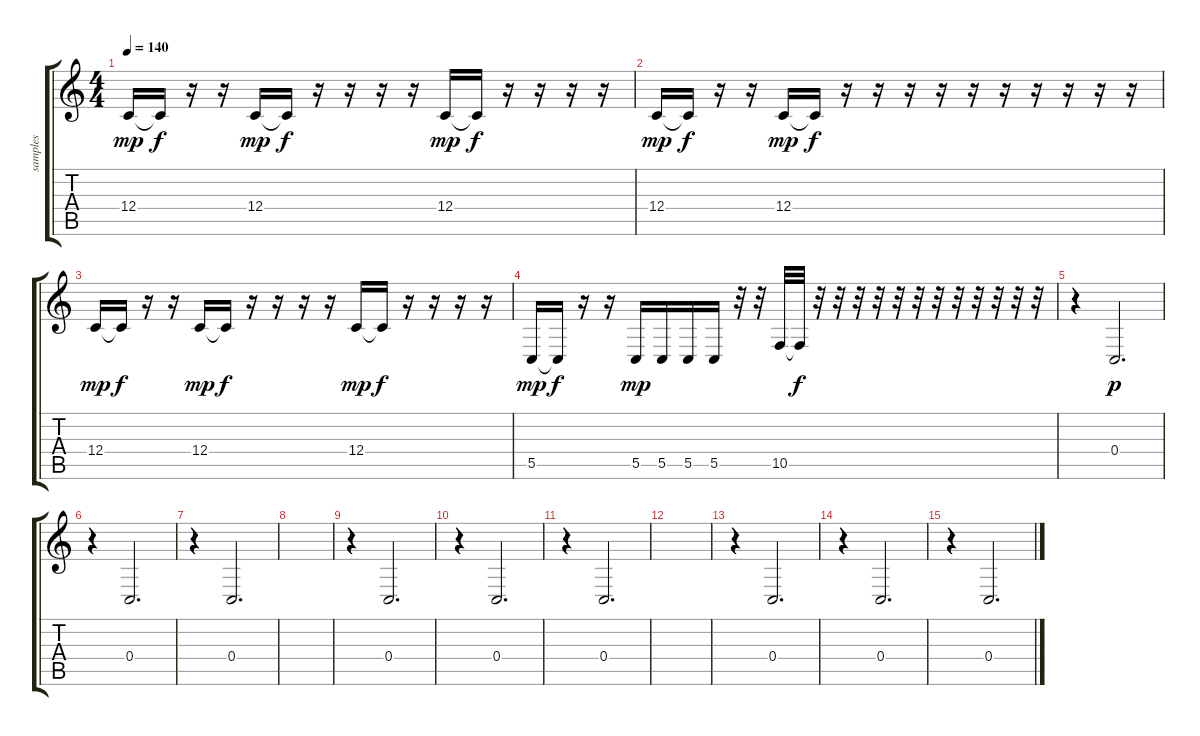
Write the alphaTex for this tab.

\track ("samples" "samples") {instrument lead2sawtooth}
\staff {score tabs}
\tuning (D4 A3 F3 C3 G2 C2) {hide}
\ts (4 4)
\tempo 140
\clef g2
\ks c
12.4.16{dy mp} 12.4{t}.16{dy f} r.16 r.16 12.4.16{dy mp} 12.4{t}.16{dy f} r.16 r.16 r.16 r.16 12.4.16{dy mp} 12.4{t}.16{dy f} r.16 r.16 r.16 r.16 |
12.4.16{dy mp} 12.4{t}.16{dy f} r.16 r.16 12.4.16{dy mp} 12.4{t}.16{dy f} r.16 r.16 r.16 r.16 r.16 r.16 r.16 r.16 r.16 r.16 |
12.4.16{dy mp} 12.4{t}.16{dy f} r.16 r.16 12.4.16{dy mp} 12.4{t}.16{dy f} r.16 r.16 r.16 r.16 12.4.16{dy mp} 12.4{t}.16{dy f} r.16 r.16 r.16 r.16 |
5.5.16{dy mp} 5.5{t}.16{dy f} r.16 r.16 5.5.16{dy mp} 5.5.16 5.5.16 5.5.16 r.32 r.32 10.5.32 10.5{t}.32{dy f} r.32 r.32 r.32 r.32 r.32 r.32 r.32 r.32 r.32 r.32 r.32 r.32 |
r.4 0.4.2{d dy p volume 13 instrument recorder} |
r.4 0.4.2{d} |
r.4 0.4.2{d} |
|
r.4 0.4.2{d} |
r.4 0.4.2{d} |
r.4 0.4.2{d} |
|
r.4 0.4.2{d} |
r.4 0.4.2{d} |
r.4 0.4.2{d}
